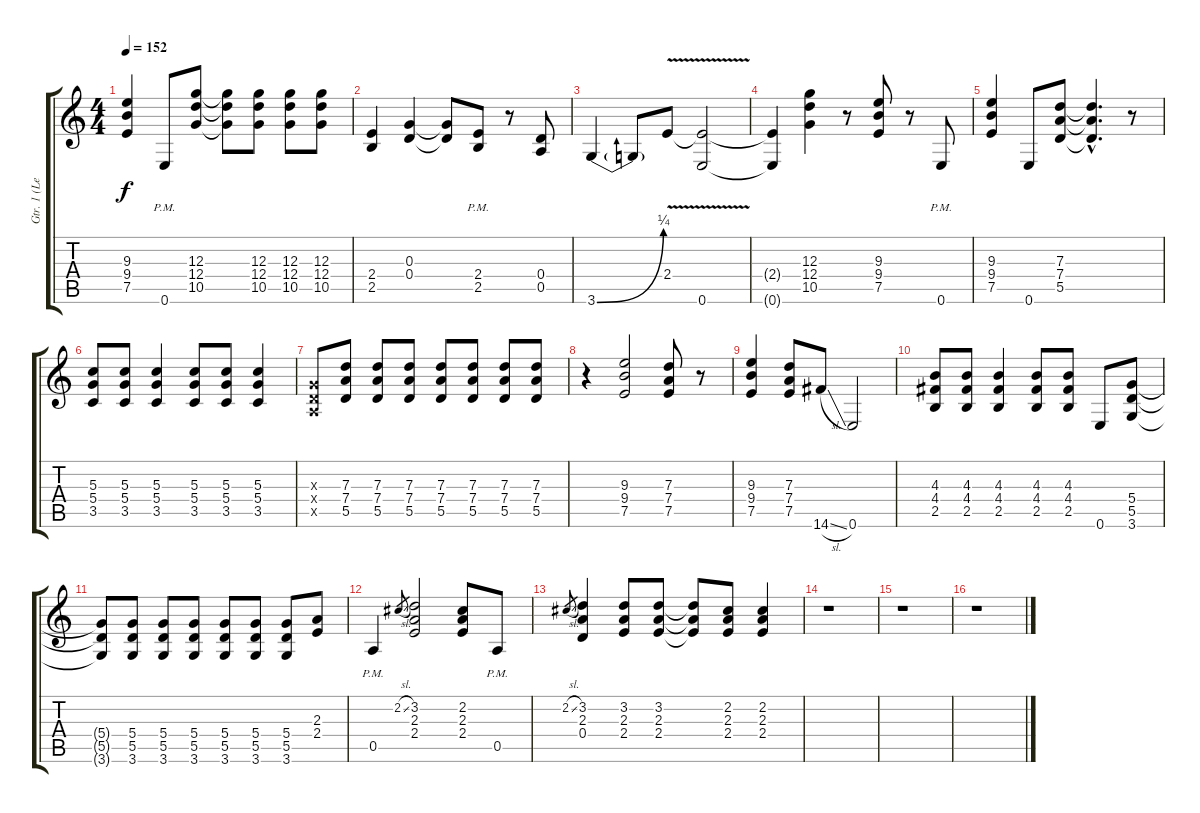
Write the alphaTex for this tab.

\track ("Gtr. 1 (Lead)" "Gtr. 1 (Le") {instrument distortionguitar}
\staff {score tabs}
\tuning (E4 B3 G3 D3 A2 E2) {hide}
\ts (4 4)
\tempo 152
\clef g2
\ks c
(9.3 9.4 7.5).4{dy f} 0.6{pm}.8 (12.3 12.4 10.5).8 (12.3{t} 12.4{t} 10.5{t}).8 (12.3 12.4 10.5).8 (12.3 12.4 10.5).8 (12.3 12.4 10.5).8 |
(2.4 2.5).4 (0.3 0.4).4 (0.3{t} 0.4{t}).8 (2.4{pm} 2.5{pm}).8 r.8 (0.4 0.5).8 |
3.6{be (bend 0 0 60 1)}.4 3.6{t}.8 2.4{v}.8 (2.4{t} 0.6).2 |
(2.4{t} 0.6{t}).4 (12.3 12.4 10.5).4 r.8 (9.3 9.4 7.5).8 r.8 0.6{pm}.8 |
(9.3 9.4 7.5).4 0.6.8 (7.3 7.4 5.5).8 (7.3{hac t} 7.4{hac t} 5.5{hac t}).4{d} r.8 |
(5.3 5.4 3.5).8 (5.3 5.4 3.5).8 (5.3 5.4 3.5).4 (5.3 5.4 3.5).8 (5.3 5.4 3.5).8 (5.3 5.4 3.5).4 |
(0.3{x} 0.4{x} 0.5{x}).8 (7.3 7.4 5.5).8 (7.3 7.4 5.5).8 (7.3 7.4 5.5).8 (7.3 7.4 5.5).8 (7.3 7.4 5.5).8 (7.3 7.4 5.5).8 (7.3 7.4 5.5).8 |
r.4 (9.3 9.4 7.5).2 (7.3 7.4 7.5).8 r.8 |
(9.3 9.4 7.5).4 (7.3 7.4 7.5).8 14.6{sl}.8 0.6.2 |
(4.3 4.4 2.5).8 (4.3 4.4 2.5).8 (4.3 4.4 2.5).4 (4.3 4.4 2.5).8 (4.3 4.4 2.5).8 0.6.8 (5.4 5.5 3.6).8 |
(5.4{t} 5.5{t} 3.6{t}).8 (5.4 5.5 3.6).8 (5.4 5.5 3.6).8 (5.4 5.5 3.6).8 (5.4 5.5 3.6).8 (5.4 5.5 3.6).8 (5.4 5.5 3.6).8 (2.3 2.4).8 |
0.5{pm}.4 2.2{sl}.8{gr} (3.2 2.3 2.4).2 (2.2 2.3 2.4).8 0.5{pm}.8 |
2.2{sl}.8{gr} (3.2 2.3 0.4).4 (3.2 2.3 2.4).8 (3.2 2.3 2.4).8 (3.2{t} 2.3{t} 2.4{t}).8 (2.2 2.3 2.4).8 (2.2 2.3 2.4).4 |
r.1 |
r.1 |
r.1
